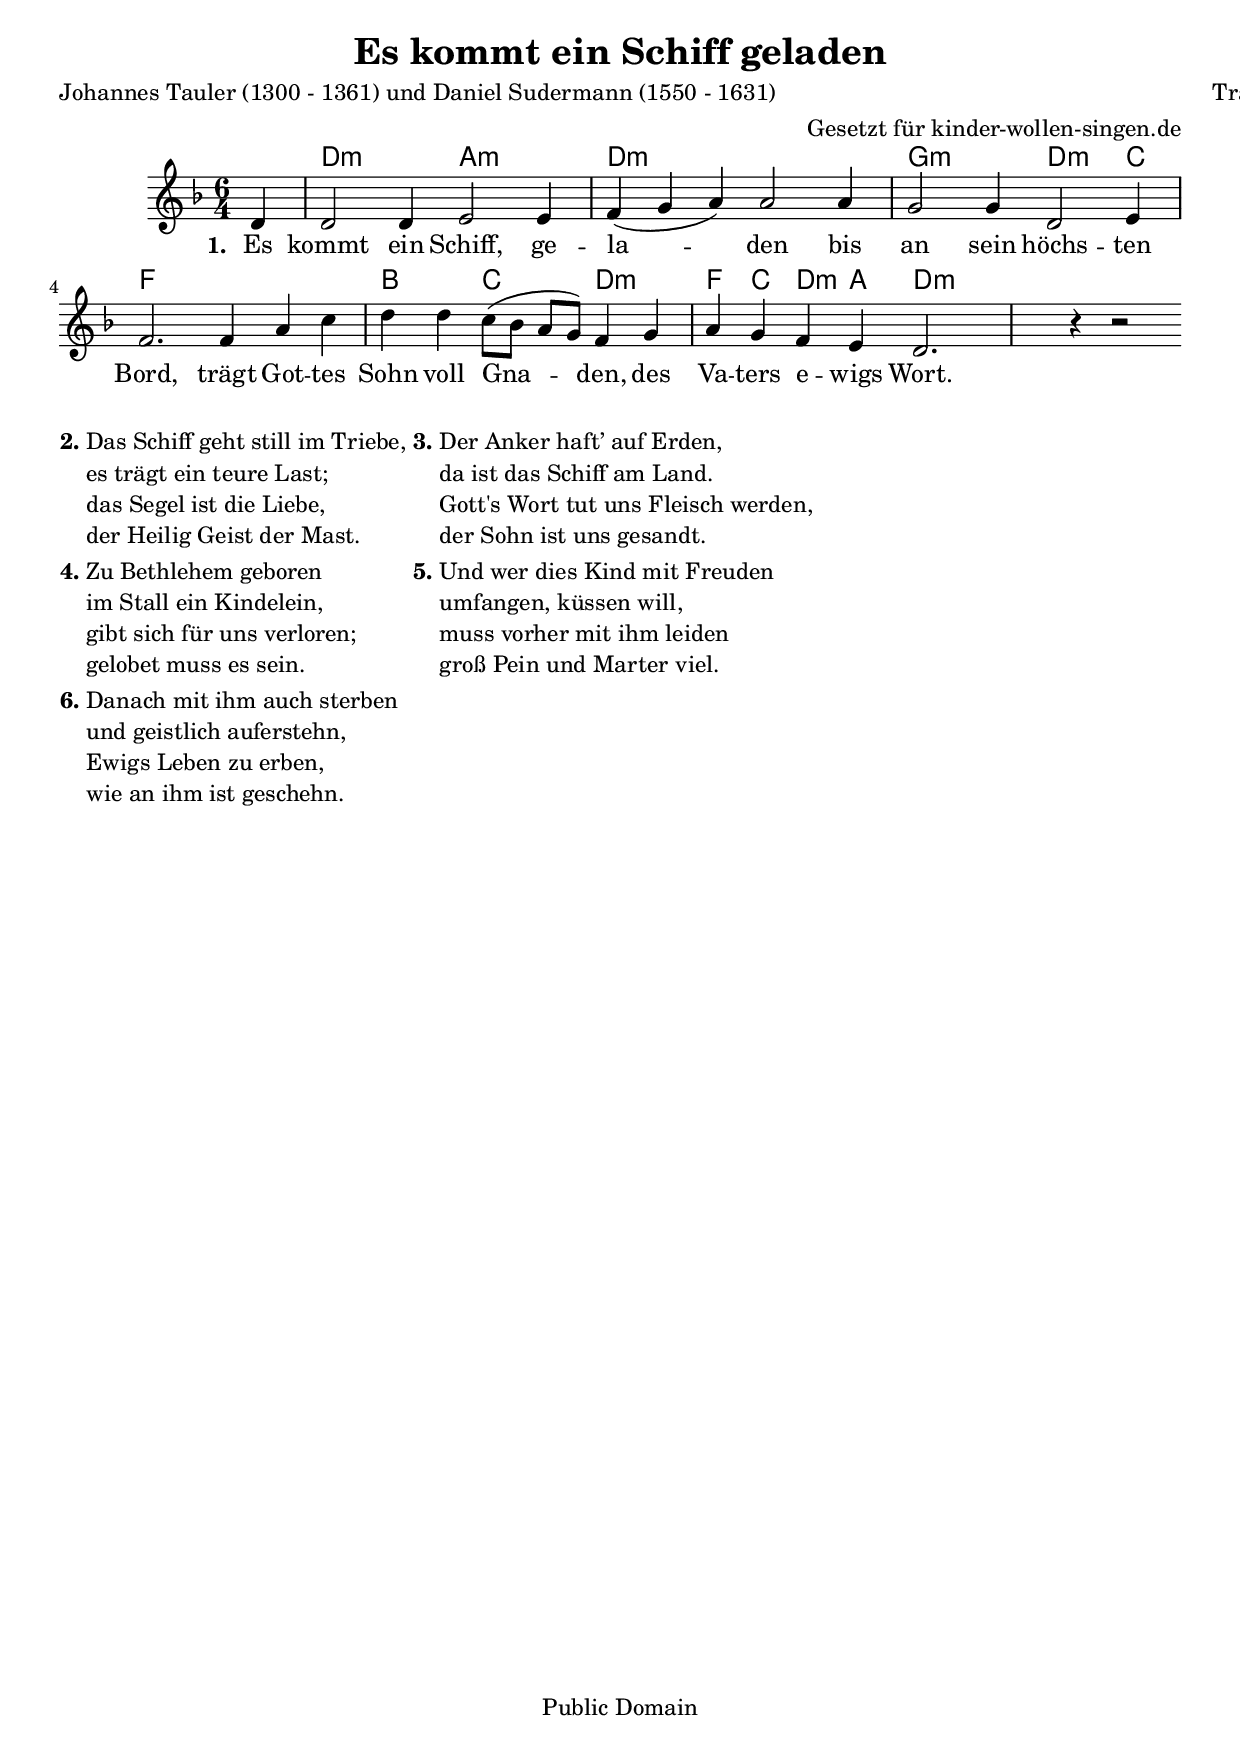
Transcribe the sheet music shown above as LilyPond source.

\version "2.24.2"

\version "2.24.2"

EKE_title = "Es kommt ein Schiff geladen"
EKE_composer = "Traditionell"
EKE_poet = "Johannes Tauler (1300 - 1361) und Daniel Sudermann (1550 - 1631)"
EKE_copyright =  "Public Domain"
EKE_arranger =  "Gesetzt für kinder-wollen-singen.de"

EKE_AvoiceAA = \relative c'{
  \set Staff.instrumentName = #""
  \set Staff.shortInstrumentName = #""
  \clef treble
  %staffkeysig
  \key f \major
  %barkeysig:
  \key f \major
  %bartimesig:
  \time 6/4
  \partial 4
  d4     d2 d4 e2 e4      | % 1
  f( g a) a2 a4      | % 2
  g2 g4 d2 e4      | % 3
  f2. ^\markup{\musicglyph #"four four meter"} f4
  a4 c d d
  c8  (bes a g) f4 g ^\markup {\upright  ""}
  a4 g f e
  d2. r4 r2
}% end of last bar in partorvoice

EKE_ApartAverseA = \lyricmode { \set stanza = " 1. " Es kommt ein Schiff, ge -- la -- den bis an sein höchs -- ten  Bord, trägt Got -- tes  Sohn voll Gna --  den, des Va -- ters  e -- wigs  Wort. }
theChords = \chordmode {
  s4             d2.:m a2.:m d1.:m g2.:m d2:m c4 f1. b2 c2 d2:m f4 c4 d4:m a4 d4:m
}%%end of chordlist


EKE_Score = \score {
  <<
    \new ChordNames { \theChords }
    \context Staff = ApartA <<
      \context Voice = EKE_AvoiceAA \EKE_AvoiceAA
    >>

    \context Lyrics = EKE_ApartAverseA\lyricsto EKE_AvoiceAA  \EKE_ApartAverseA
    %% In my experience the normal thing in printed scores is maj7 and not the triangle. (olagunde):
    \set Score.majorSevenSymbol = \markup {maj7}
  >>
}%% end of score-block


EKE_Strophen = \markup {
  \hspace #0.1
  \column {
    \line {
      \bold "2."
      \column {
        "Das Schiff geht still im Triebe,"
        "es trägt ein teure Last;"
        "das Segel ist die Liebe,"
        "der Heilig Geist der Mast."
      }
    }
    \hspace #0.1
    \line {
      \bold "4."
      \column {
        "Zu Bethlehem geboren"
        "im Stall ein Kindelein,"
        "gibt sich für uns verloren;"
        "gelobet muss es sein."
      }
    }
    \hspace #0.1
    \line {
      \bold "6."
      \column {
        "Danach mit ihm auch sterben"
        "und geistlich auferstehn,"
        "Ewigs Leben zu erben,"
        "wie an ihm ist geschehn. "
      }
    }
  }
  \hspace #0.1
  \column {
    \line {
      \bold "3."
      \column {
        "Der Anker haft’ auf Erden,"
        "da ist das Schiff am Land."
        "Gott's Wort tut uns Fleisch werden,"
        "der Sohn ist uns gesandt."
      }
    }
    \hspace #0.1
    \line {
      \bold "5."
      \column {
        "Und wer dies Kind mit Freuden"
        "umfangen, küssen will,"
        "muss vorher mit ihm leiden"
        "groß Pein und Marter viel."
      }
    }
  }
  \hspace #0.1
}


\header {
  title = \EKE_title
  composer = \EKE_composer
  poet = \EKE_poet
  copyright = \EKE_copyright
  arranger = \EKE_arranger
}

\EKE_Score
\EKE_Strophen
